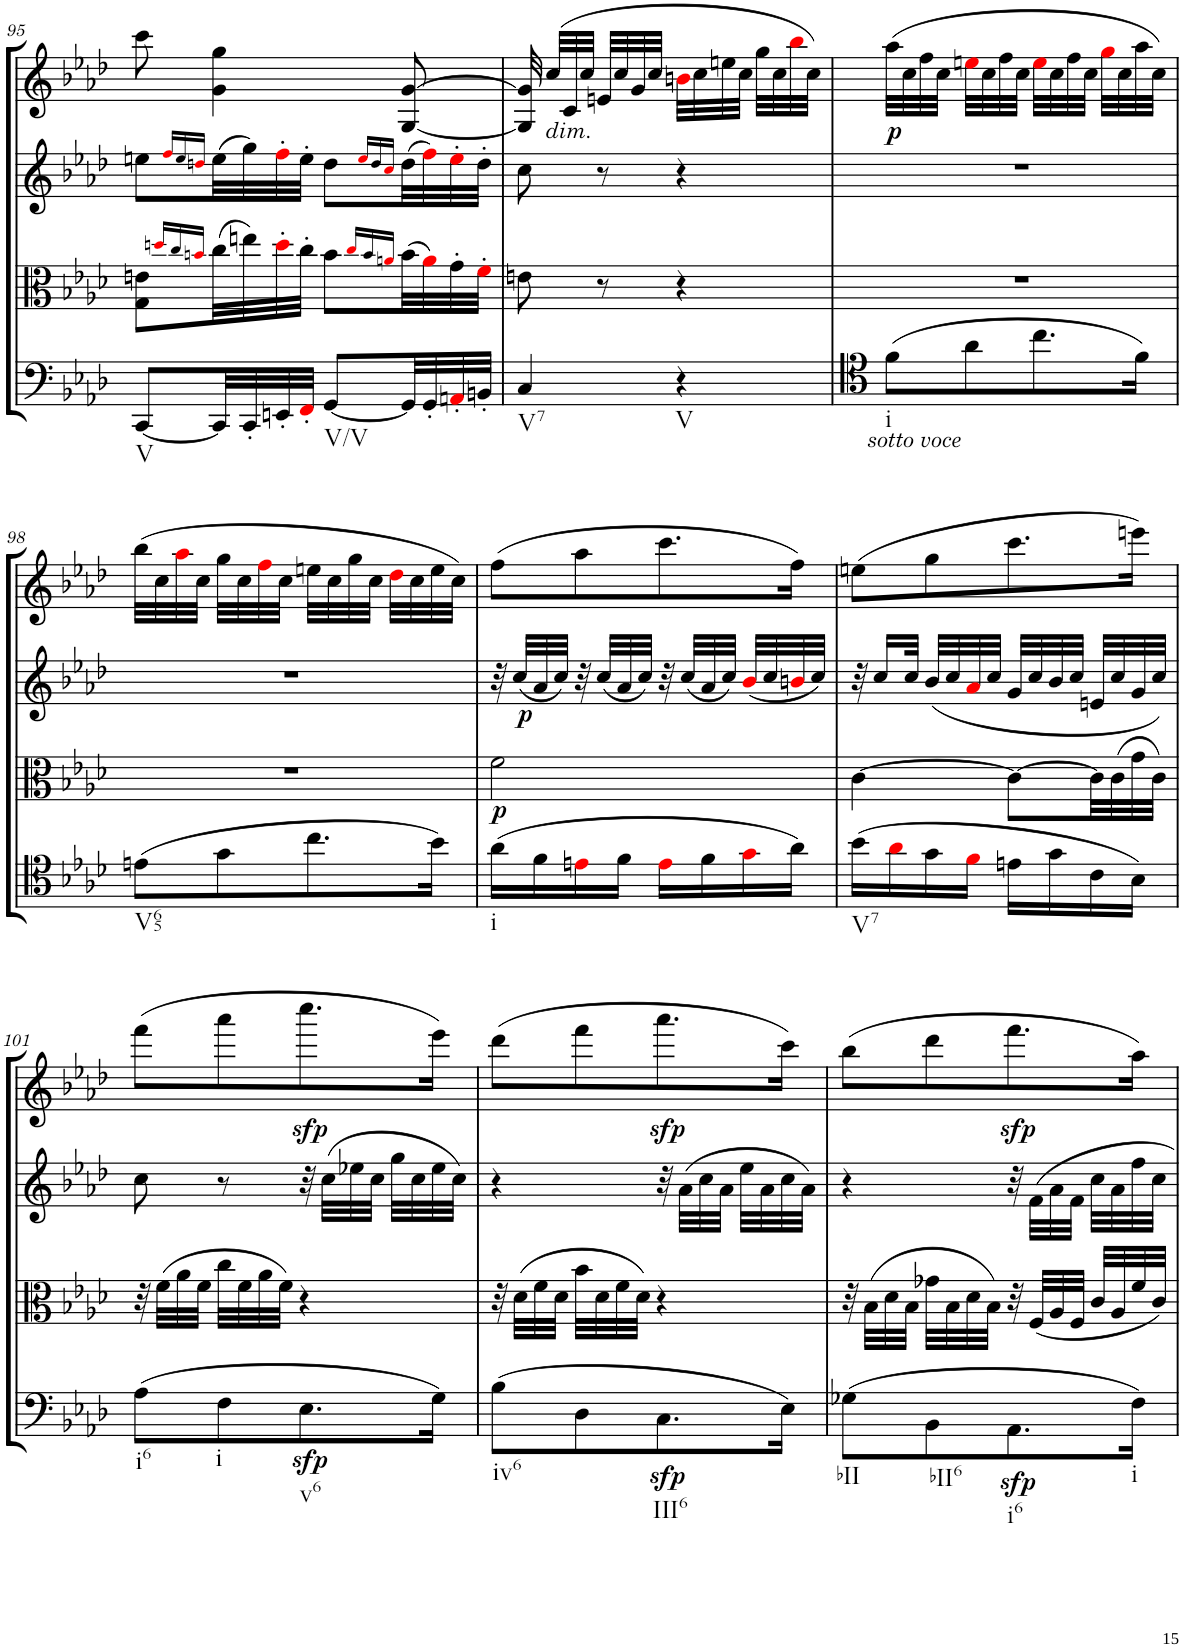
**kern	**dynam	**kern	**dynam	**kern	**dynam	**kern	**dynam
*part4	*part4	*part3	*part3	*part2	*part2	*part1	*part1
*staff4	*staff4	*staff3	*staff3	*staff2	*staff2	*staff1	*staff1
*I"Cello	*	*I"Viola	*	*I"2nd Violin	*	*I"1st Violin	*
*	*	*I'Vla	*	*I'Vln	*	*I'Vln	*
!!LO:PB:g=z
*clefC4	*	*clefC3	*	*clefG2	*	*clefG2	*
*k[b-e-a-d-]	*	*k[b-e-a-d-]	*	*k[b-e-a-d-]	*	*k[b-e-a-d-]	*
*f:	*	*f:	*	*f:	*	*f:	*
*M2/4	*	*M2/4	*	*M2/4	*	*M2/4	*
=95	=95	=95	=95	=95	=95	=95	=95
!LO:TX:b:t=V	!	!	!	!	!	!	!
[8CC/L	.	8G\ 8en\L	.	8een\L	.	8ccc\	.
.	.	16qddni/LL	.	16qffi/LL	.	.	.
.	.	16qcc/	.	16qee/	.	.	.
.	.	16qbni/JJ	.	16qddni/JJ	.	.	.
32CC/LL]	.	(32cc\LL	.	(32ee\LL	.	4g\ 4gg\	.
32CC'/	.	32een\)	.	32gg\)	.	.	.
32EEn'/	.	32dd'i\	.	32ff'i\	.	.	.
32FF'i/JJJ	.	32cc'\JJJ	.	32ee'\JJJ	.	.	.
!LO:TX:b:t=V/V	!	!	!	!	!	!	!
[8GG/L	.	8b\L	.	8dd\L	.	.	.
.	.	16qcci/LL	.	16qeei/LL	.	.	.
.	.	16qb/	.	16qdd/	.	.	.
.	.	16qani/JJ	.	16qcci/JJ	.	.	.
32GG/LL]	.	(32b\LL	.	(32dd\LL	.	[8G/ [8g/	.
32GG'/	.	32ai\)	.	32ffi\)	.	.	.
32AAn'i/	.	32g'\	.	32ee'i\	.	.	.
32BBn'/JJJ	.	32f'i\JJJ	.	32dd'\JJJ	.	.	.
=96	=96	=96	=96	=96	=96	=96	=96
!LO:TX:b:t=V7	!	!	!	!	!	!	!
4C/	.	8en\	.	8cc\	.	32G/] 32g/]	.
!	!	!	!	!	!	!LO:TX:b:i:t=dim.	!
.	.	.	.	.	.	(32cc/LLL	.
.	.	.	.	.	.	32c/	.
.	.	.	.	.	.	32cc/JJJ	.
.	.	8r	.	8r	.	32en/LLL	.
.	.	.	.	.	.	32cc/	.
.	.	.	.	.	.	32g/	.
.	.	.	.	.	.	32cc/JJJ	.
!LO:TX:b:t=V	!	!	!	!	!	!	!
4r	.	4r	.	4r	.	32bni\LLL	.
.	.	.	.	.	.	32cc\	.
.	.	.	.	.	.	32een\	.
.	.	.	.	.	.	32cc\JJJ	.
.	.	.	.	.	.	32gg\LLL	.
.	.	.	.	.	.	32cc\	.
.	.	.	.	.	.	32bb-i\	.
.	.	.	.	.	.	32cc\JJJ)	.
=97	=97	=97	=97	=97	=97	=97	=97
!LO:TX:b:i:t=sotto voce	!	!	!	!	!	!	!
!LO:TX:b:t=i	!	!	!	!	!	!	!
!	!	!	!	!	!	!	!LO:DY:b
(8f\L	.	2r	.	2r	.	(32aa-\LLL	p
.	.	.	.	.	.	32cc\	.
.	.	.	.	.	.	32ff\	.
.	.	.	.	.	.	32cc\JJJ	.
8a-\	.	.	.	.	.	32eeni\LLL	.
.	.	.	.	.	.	32cc\	.
.	.	.	.	.	.	32ff\	.
.	.	.	.	.	.	32cc\JJJ	.
8.cc\	.	.	.	.	.	32eei\LLL	.
.	.	.	.	.	.	32cc\	.
.	.	.	.	.	.	32ff\	.
.	.	.	.	.	.	32cc\JJJ	.
.	.	.	.	.	.	32ggi\LLL	.
.	.	.	.	.	.	32cc\	.
16f\Jk)	.	.	.	.	.	32aa-\	.
.	.	.	.	.	.	32cc\JJJ)	.
!!LO:LB:g=z
=98	=98	=98	=98	=98	=98	=98	=98
!LO:TX:b:t=V65	!	!	!	!	!	!	!
(8en\L	.	2r	.	2r	.	(32bb-\LLL	.
.	.	.	.	.	.	32cc\	.
.	.	.	.	.	.	32aa-i\	.
.	.	.	.	.	.	32cc\JJJ	.
8g\	.	.	.	.	.	32gg\LLL	.
.	.	.	.	.	.	32cc\	.
.	.	.	.	.	.	32ffi\	.
.	.	.	.	.	.	32cc\JJJ	.
8.cc\	.	.	.	.	.	32een\LLL	.
.	.	.	.	.	.	32cc\	.
.	.	.	.	.	.	32gg\	.
.	.	.	.	.	.	32cc\JJJ	.
.	.	.	.	.	.	32dd-i\LLL	.
.	.	.	.	.	.	32cc\	.
16b-\Jk)	.	.	.	.	.	32ee\	.
.	.	.	.	.	.	32cc\JJJ)	.
=99	=99	=99	=99	=99	=99	=99	=99
!LO:TX:b:t=i	!	!	!	!	!	!	!
!	!	!	!LO:DY:b	!	!	!	!
(16a-\LL	.	2f\	p	32r	.	(8ff\L	.
!	!	!	!	!	!LO:DY:b	!	!
.	.	.	.	(32cc/LLL	p	.	.
16f\	.	.	.	32a-/	.	.	.
.	.	.	.	32cc/JJJ)	.	.	.
16eni\	.	.	.	32r	.	8aa-\	.
.	.	.	.	(32cc/LLL	.	.	.
16f\JJ	.	.	.	32a-/	.	.	.
.	.	.	.	32cc/JJJ)	.	.	.
16ei\LL	.	.	.	32r	.	8.ccc\	.
.	.	.	.	(32cc/LLL	.	.	.
16f\	.	.	.	32a-/	.	.	.
.	.	.	.	32cc/JJJ)	.	.	.
16gi\	.	.	.	(32b-i/LLL	.	.	.
.	.	.	.	32cc/	.	.	.
16a-\JJ)	.	.	.	32bni/	.	16ff\Jk)	.
.	.	.	.	32cc/JJJ)	.	.	.
=100	=100	=100	=100	=100	=100	=100	=100
!LO:TX:b:t=V7	!	!	!	!	!	!	!
(16b-\LL	.	[4c\	.	32r	.	(8een\L	.
.	.	.	.	16cc/LL	.	.	.
16a-i\	.	.	.	.	.	.	.
.	.	.	.	32cc/JJk	.	.	.
16g\	.	.	.	(32b-/LLL	.	8gg\	.
.	.	.	.	32cc/	.	.	.
16fi\JJ	.	.	.	32a-i/	.	.	.
.	.	.	.	32cc/JJJ	.	.	.
16en\LL	.	8c\L_	.	32g/LLL	.	8.ccc\	.
.	.	.	.	32cc/	.	.	.
16g\	.	.	.	32b-/	.	.	.
.	.	.	.	32cc/JJJ	.	.	.
16c\	.	32c\LL]	.	32en/LLL	.	.	.
.	.	(32c\	.	32cc/	.	.	.
16B-\JJ)	.	32g\	.	32g/	.	16eeen\Jk)	.
.	.	32c\JJJ)	.	32cc/JJJ)	.	.	.
!!LO:LB:g=z
=101	=101	=101	=101	=101	=101	=101	=101
!LO:TX:b:t=i6	!	!	!	!	!	!	!
(8A-\L	.	32r	.	8cc\	.	(8fff\L	.
.	.	(32f\LLL	.	.	.	.	.
.	.	32a-\	.	.	.	.	.
.	.	32f\JJJ	.	.	.	.	.
!LO:TX:b:t=i	!	!	!	!	!	!	!
8F\	.	32cc\LLL	.	8r	.	8aaa-\	.
.	.	32f\	.	.	.	.	.
.	.	32a-\	.	.	.	.	.
.	.	32f\JJJ)	.	.	.	.	.
!LO:TX:b:t=v6	!	!	!	!	!	!	!
!	!LO:DY:b	!	!	!	!	!	!LO:DY:b
8.E-\	sfp	4r	.	32r	.	8.cccc\	sfp
.	.	.	.	(32cc\LLL	.	.	.
.	.	.	.	32ee-X\	.	.	.
.	.	.	.	32cc\JJJ	.	.	.
.	.	.	.	32gg\LLL	.	.	.
.	.	.	.	32cc\	.	.	.
16G\Jk)	.	.	.	32ee-\	.	16eee-\Jk)	.
.	.	.	.	32cc\JJJ)	.	.	.
=102	=102	=102	=102	=102	=102	=102	=102
!LO:TX:b:t=iv6	!	!	!	!	!	!	!
(8B-\L	.	32r	.	4r	.	(8ddd-\L	.
.	.	(32d-\LLL	.	.	.	.	.
.	.	32f\	.	.	.	.	.
.	.	32d-\JJJ	.	.	.	.	.
8D-\	.	32b-\LLL	.	.	.	8fff\	.
.	.	32d-\	.	.	.	.	.
.	.	32f\	.	.	.	.	.
.	.	32d-\JJJ)	.	.	.	.	.
!LO:TX:b:t=III6	!	!	!	!	!	!	!
!	!LO:DY:b	!	!	!	!	!	!LO:DY:b
8.C\	sfp	4r	.	32r	.	8.aaa-\	sfp
.	.	.	.	(32a-\LLL	.	.	.
.	.	.	.	32cc\	.	.	.
.	.	.	.	32a-\JJJ	.	.	.
.	.	.	.	32ee-\LLL	.	.	.
.	.	.	.	32a-\	.	.	.
16E-\Jk)	.	.	.	32cc\	.	16ccc\Jk)	.
.	.	.	.	32a-\JJJ)	.	.	.
=103	=103	=103	=103	=103	=103	=103	=103
!LO:TX:b:t=bII	!	!	!	!	!	!	!
(8G-X\L	.	32r	.	4r	.	(8bb-\L	.
.	.	(32B-\LLL	.	.	.	.	.
.	.	32d-\	.	.	.	.	.
.	.	32B-\JJJ	.	.	.	.	.
!LO:TX:b:t=bII6	!	!	!	!	!	!	!
8BB-\	.	32g-X\LLL	.	.	.	8ddd-\	.
.	.	32B-\	.	.	.	.	.
.	.	32d-\	.	.	.	.	.
.	.	32B-\JJJ)	.	.	.	.	.
!LO:TX:b:t=i6	!	!	!	!	!	!	!
!	!LO:DY:b	!	!	!	!	!	!LO:DY:b
8.AA-\	sfp	32r	.	32r	.	8.fff\	sfp
.	.	(32F/LLL	.	32f\LLL	.	.	.
.	.	32A-/	.	32a-\	.	.	.
.	.	32F/JJJ	.	32f\JJJ	.	.	.
.	.	32c/LLL	.	32cc\LLL	.	.	.
.	.	32A-/	.	32a-\	.	.	.
!LO:TX:b:t=i	!	!	!	!	!	!	!
16F\Jk)	.	32f/	.	32ff\	.	16aa-\Jk)	.
.	.	32c/JJJ)	.	32cc\JJJ	.	.	.
=	=	=	=	=	=	=	=
*-	*-	*-	*-	*-	*-	*-	*-
